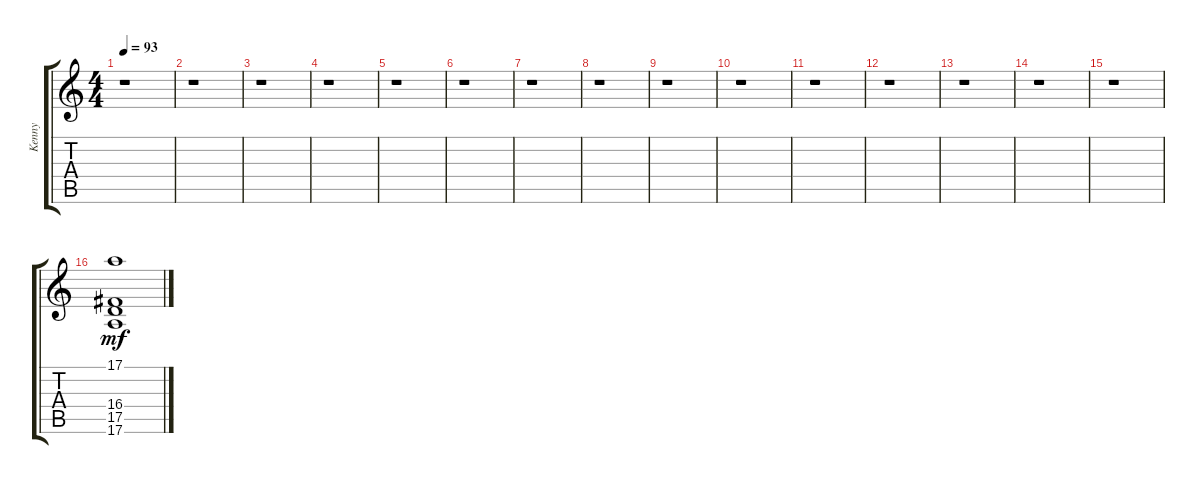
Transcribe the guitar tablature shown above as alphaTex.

\track ("Kenny" "Kenny") {instrument stringensemble1}
\staff {score tabs}
\tuning (E4 B3 G3 D3 A2 E2) {hide}
\ts (4 4)
\tempo 93
\clef g2
\ks c
r.1{dy mf} |
r.1 |
r.1 |
r.1 |
r.1 |
r.1 |
r.1 |
r.1 |
r.1 |
r.1 |
r.1 |
r.1 |
r.1 |
r.1 |
r.1 |
(17.1 16.4 17.5 17.6).1
